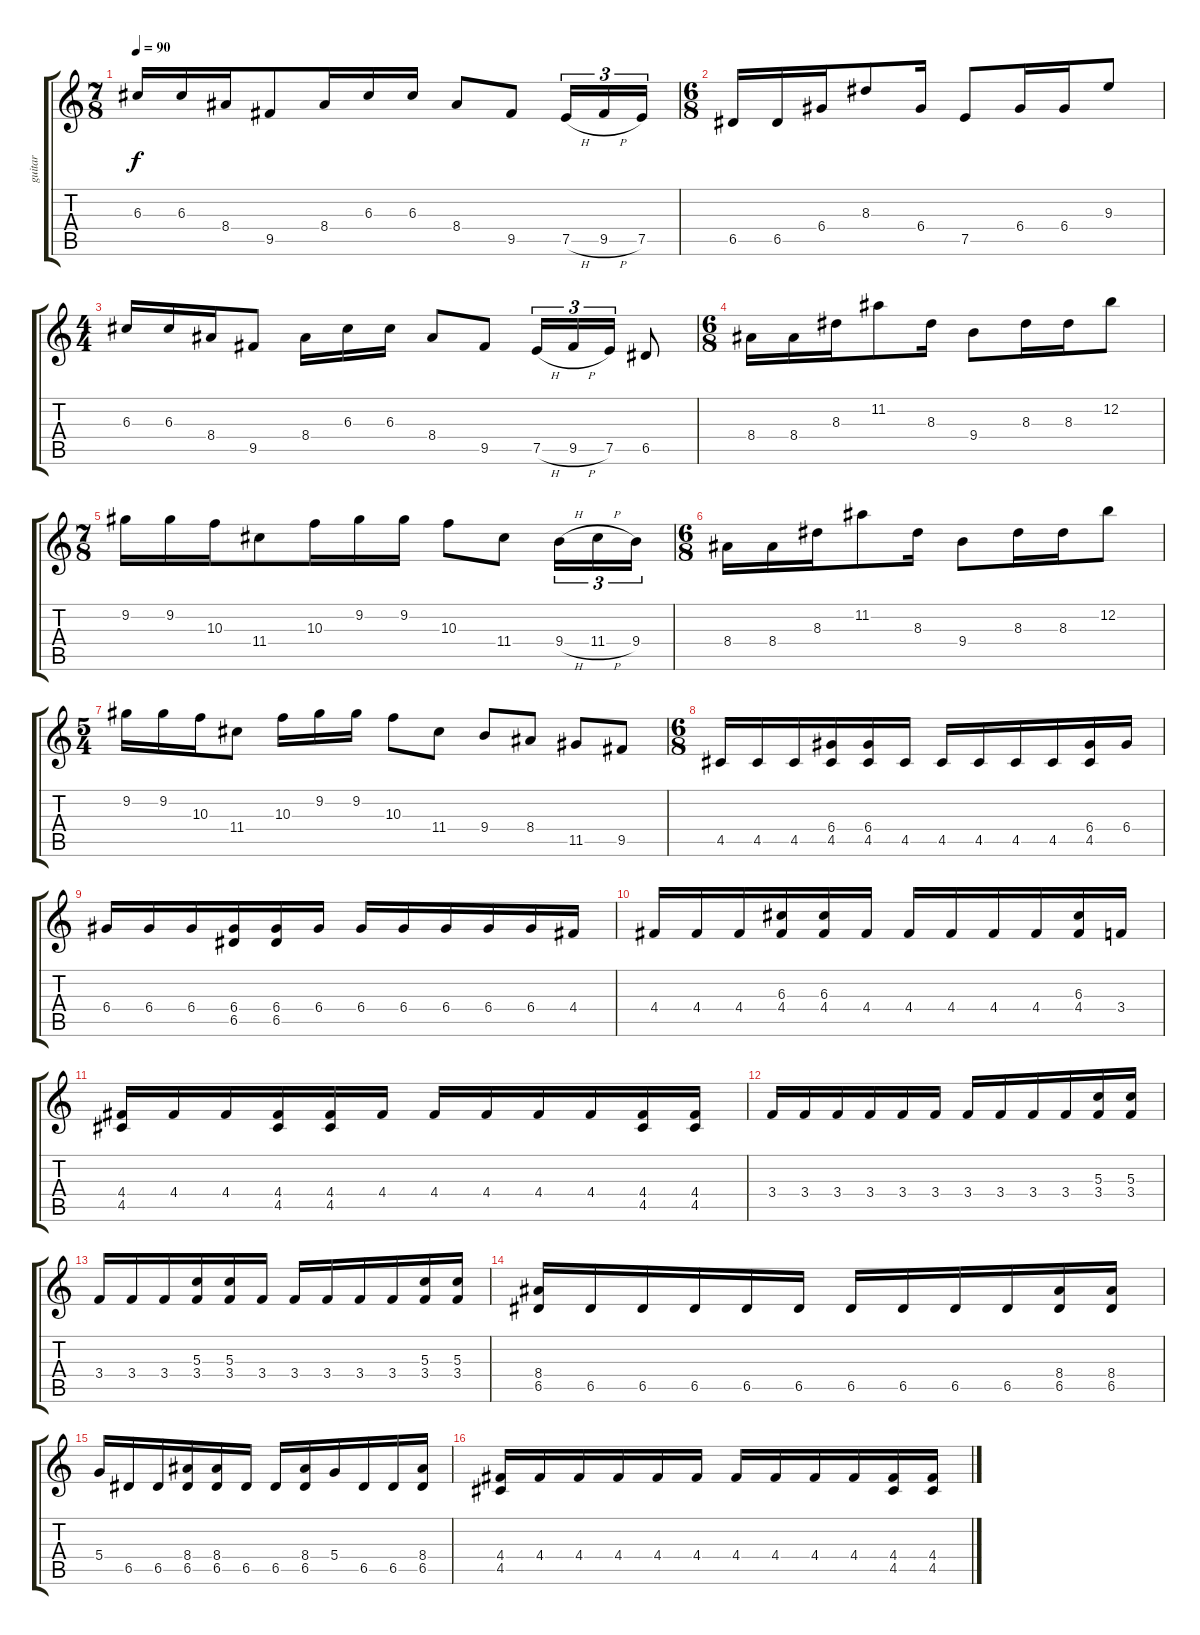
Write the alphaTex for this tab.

\track ("guitar" "guitar") {instrument electricguitarclean}
\staff {score tabs}
\tuning (E4 B3 G3 D3 A2 E2) {hide}
\ts (7 8)
\tempo 90
\clef g2
\ks c
6.3.16{dy f} 6.3.16 8.4.16 9.5.8 8.4.16 6.3.16 6.3.16 8.4.8 9.5.8 7.5{h}.16{tu (3 2)} 9.5{h}.16{tu (3 2)} 7.5.16{tu (3 2)} |
\ts (6 8)
6.5.16 6.5.16 6.4.16 8.3.8 6.4.16 7.5.8 6.4.16 6.4.16 9.3.8 |
\ts (4 4)
6.3.16 6.3.16 8.4.16 9.5.8 8.4.16 6.3.16 6.3.16 8.4.8 9.5.8 7.5{h}.16{tu (3 2)} 9.5{h}.16{tu (3 2)} 7.5.16{tu (3 2)} 6.5.8 |
\ts (6 8)
8.4.16 8.4.16 8.3.16 11.2.8 8.3.16 9.4.8 8.3.16 8.3.16 12.2.8 |
\ts (7 8)
9.2.16 9.2.16 10.3.16 11.4.8 10.3.16 9.2.16 9.2.16 10.3.8 11.4.8 9.4{h}.16{tu (3 2)} 11.4{h}.16{tu (3 2)} 9.4.16{tu (3 2)} |
\ts (6 8)
8.4.16 8.4.16 8.3.16 11.2.8 8.3.16 9.4.8 8.3.16 8.3.16 12.2.8 |
\ts (5 4)
9.2.16 9.2.16 10.3.16 11.4.8 10.3.16 9.2.16 9.2.16 10.3.8 11.4.8 9.4.8 8.4.8 11.5.8 9.5.8 |
\ts (6 8)
4.5.16 4.5.16 4.5.16 (6.4 4.5).16 (6.4 4.5).16 4.5.16 4.5.16 4.5.16 4.5.16 4.5.16 (6.4 4.5).16 6.4.16 |
6.4.16 6.4.16 6.4.16 (6.4 6.5).16 (6.4 6.5).16 6.4.16 6.4.16 6.4.16 6.4.16 6.4.16 6.4.16 4.4.16 |
4.4.16 4.4.16 4.4.16 (6.3 4.4).16 (6.3 4.4).16 4.4.16 4.4.16 4.4.16 4.4.16 4.4.16 (6.3 4.4).16 3.4.16 |
(4.4 4.5).16 4.4.16 4.4.16 (4.4 4.5).16 (4.4 4.5).16 4.4.16 4.4.16 4.4.16 4.4.16 4.4.16 (4.4 4.5).16 (4.4 4.5).16 |
3.4.16 3.4.16 3.4.16 3.4.16 3.4.16 3.4.16 3.4.16 3.4.16 3.4.16 3.4.16 (5.3 3.4).16 (5.3 3.4).16 |
3.4.16 3.4.16 3.4.16 (5.3 3.4).16 (5.3 3.4).16 3.4.16 3.4.16 3.4.16 3.4.16 3.4.16 (5.3 3.4).16 (5.3 3.4).16 |
(8.4 6.5).16 6.5.16 6.5.16 6.5.16 6.5.16 6.5.16 6.5.16 6.5.16 6.5.16 6.5.16 (8.4 6.5).16 (8.4 6.5).16 |
5.4.16 6.5.16 6.5.16 (8.4 6.5).16 (8.4 6.5).16 6.5.16 6.5.16 (8.4 6.5).16 5.4.16 6.5.16 6.5.16 (8.4 6.5).16 |
(4.4 4.5).16 4.4.16 4.4.16 4.4.16 4.4.16 4.4.16 4.4.16 4.4.16 4.4.16 4.4.16 (4.4 4.5).16 (4.4 4.5).16
